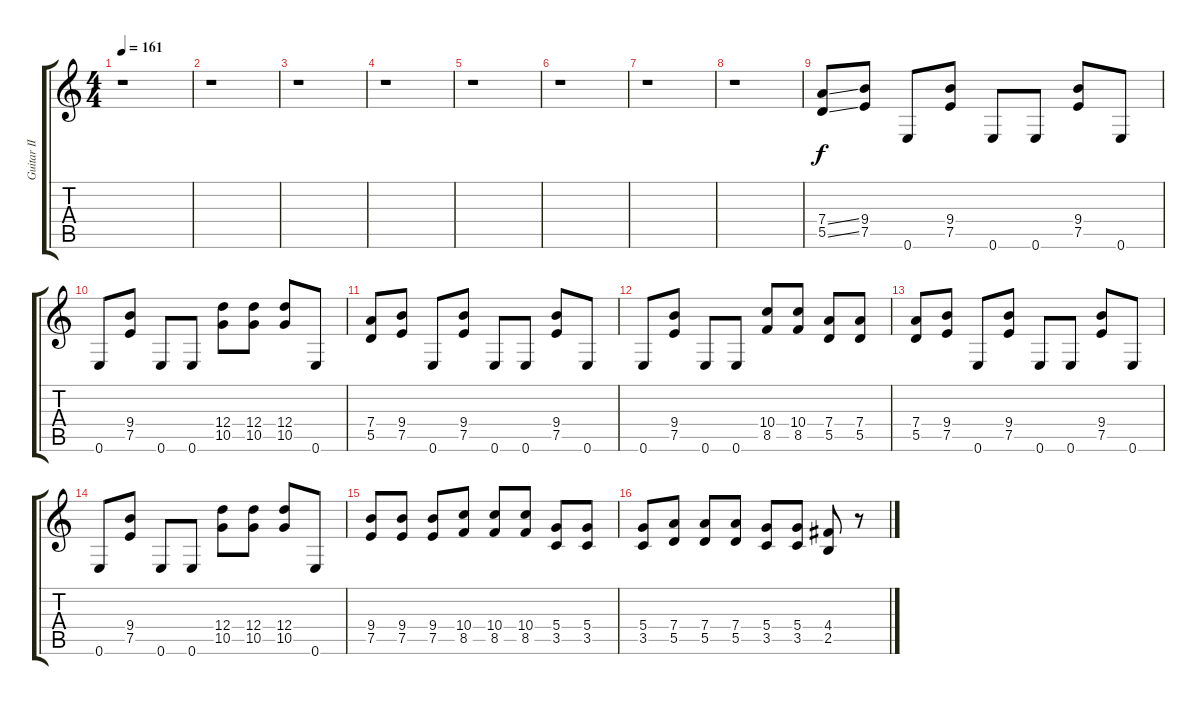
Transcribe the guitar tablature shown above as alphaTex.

\track ("Guitar II" "Guitar II") {instrument distortionguitar}
\staff {score tabs}
\tuning (E4 B3 G3 D3 A2 E2) {hide}
\ts (4 4)
\tempo 161
\clef g2
\ks c
r.1{dy f} |
r.1 |
r.1 |
r.1 |
r.1 |
r.1 |
r.1 |
r.1 |
(7.4{ss} 5.5{ss}).8 (9.4 7.5).8 0.6.8 (9.4 7.5).8 0.6.8 0.6.8 (9.4 7.5).8 0.6.8 |
0.6.8 (9.4 7.5).8 0.6.8 0.6.8 (12.4 10.5).8 (12.4 10.5).8 (12.4 10.5).8 0.6.8 |
(7.4 5.5).8 (9.4 7.5).8 0.6.8 (9.4 7.5).8 0.6.8 0.6.8 (9.4 7.5).8 0.6.8 |
0.6.8 (9.4 7.5).8 0.6.8 0.6.8 (10.4 8.5).8 (10.4 8.5).8 (7.4 5.5).8 (7.4 5.5).8 |
(7.4 5.5).8 (9.4 7.5).8 0.6.8 (9.4 7.5).8 0.6.8 0.6.8 (9.4 7.5).8 0.6.8 |
0.6.8 (9.4 7.5).8 0.6.8 0.6.8 (12.4 10.5).8 (12.4 10.5).8 (12.4 10.5).8 0.6.8 |
(9.4 7.5).8 (9.4 7.5).8 (9.4 7.5).8 (10.4 8.5).8 (10.4 8.5).8 (10.4 8.5).8 (5.4 3.5).8 (5.4 3.5).8 |
(5.4 3.5).8 (7.4 5.5).8 (7.4 5.5).8 (7.4 5.5).8 (5.4 3.5).8 (5.4 3.5).8 (4.4 2.5).8 r.8
